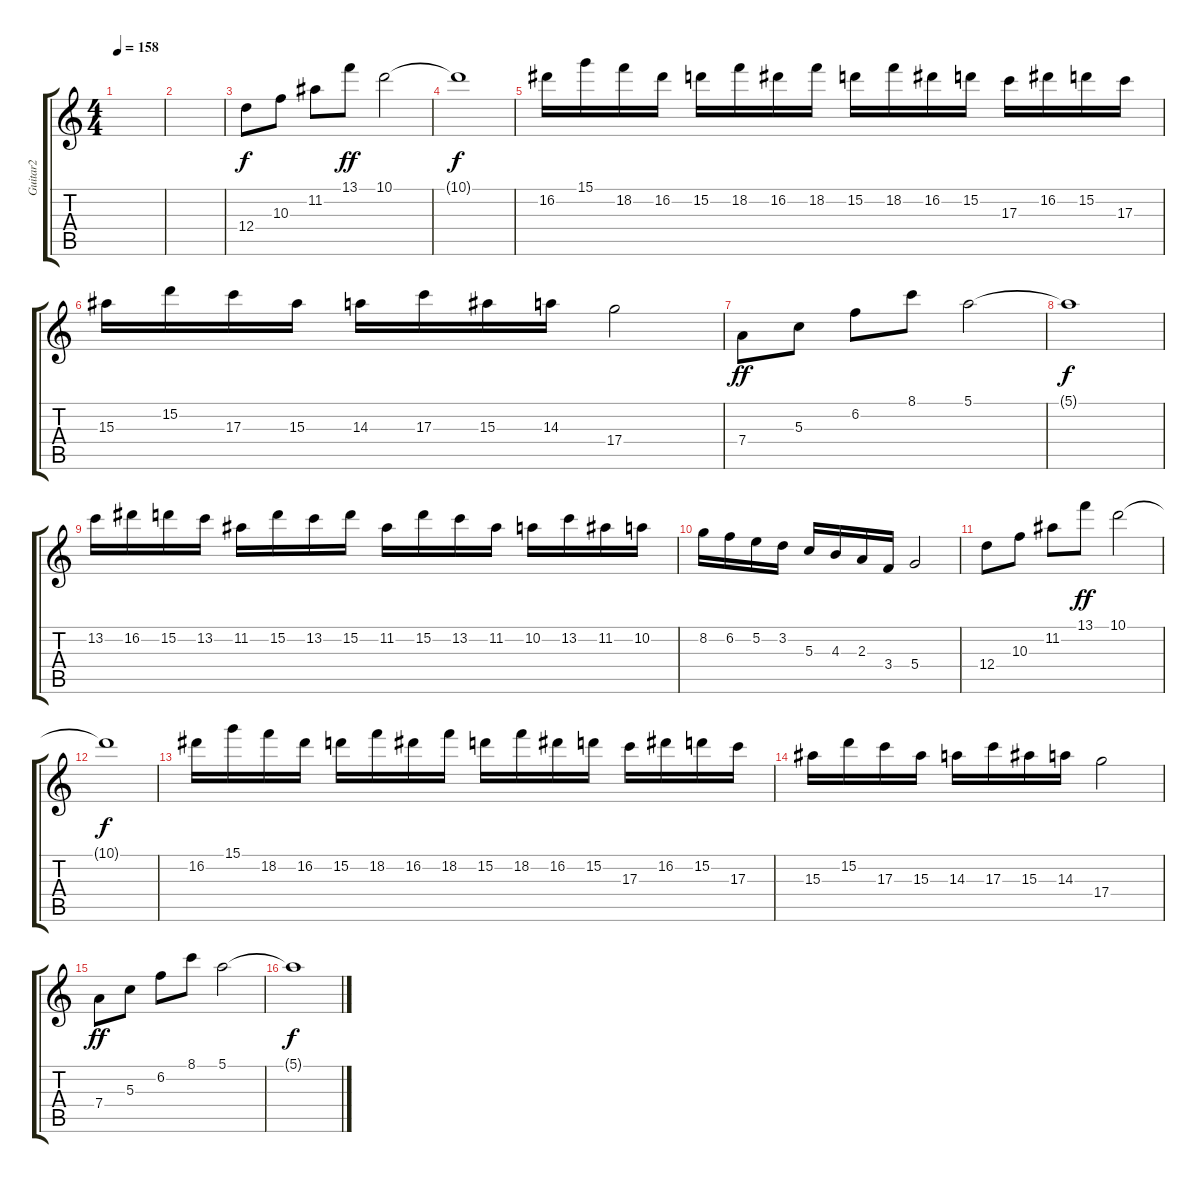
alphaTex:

\track ("Guitar2" "Guitar2") {instrument distortionguitar}
\staff {score tabs}
\tuning (E4 B3 G3 D3 A2 E2) {hide}
\ts (4 4)
\tempo 158
\clef g2
\ks c
|
|
12.4.8 10.3.8 11.2.8 13.1.8{dy ff} 10.1.2 |
10.1{t}.1{dy f} |
16.2.16 15.1.16 18.2.16 16.2.16 15.2.16 18.2.16 16.2.16 18.2.16 15.2.16 18.2.16 16.2.16 15.2.16 17.3.16 16.2.16 15.2.16 17.3.16 |
15.3.16 15.2.16 17.3.16 15.3.16 14.3.16 17.3.16 15.3.16 14.3.16 17.4.2 |
7.4.8{dy ff} 5.3.8 6.2.8 8.1.8 5.1.2 |
5.1{t}.1{dy f} |
13.2.16 16.2.16 15.2.16 13.2.16 11.2.16 15.2.16 13.2.16 15.2.16 11.2.16 15.2.16 13.2.16 11.2.16 10.2.16 13.2.16 11.2.16 10.2.16 |
8.2.16 6.2.16 5.2.16 3.2.16 5.3.16 4.3.16 2.3.16 3.4.16 5.4.2 |
12.4.8 10.3.8 11.2.8 13.1.8{dy ff} 10.1.2 |
10.1{t}.1{dy f} |
16.2.16 15.1.16 18.2.16 16.2.16 15.2.16 18.2.16 16.2.16 18.2.16 15.2.16 18.2.16 16.2.16 15.2.16 17.3.16 16.2.16 15.2.16 17.3.16 |
15.3.16 15.2.16 17.3.16 15.3.16 14.3.16 17.3.16 15.3.16 14.3.16 17.4.2 |
7.4.8{dy ff} 5.3.8 6.2.8 8.1.8 5.1.2 |
5.1{t}.1{dy f}
